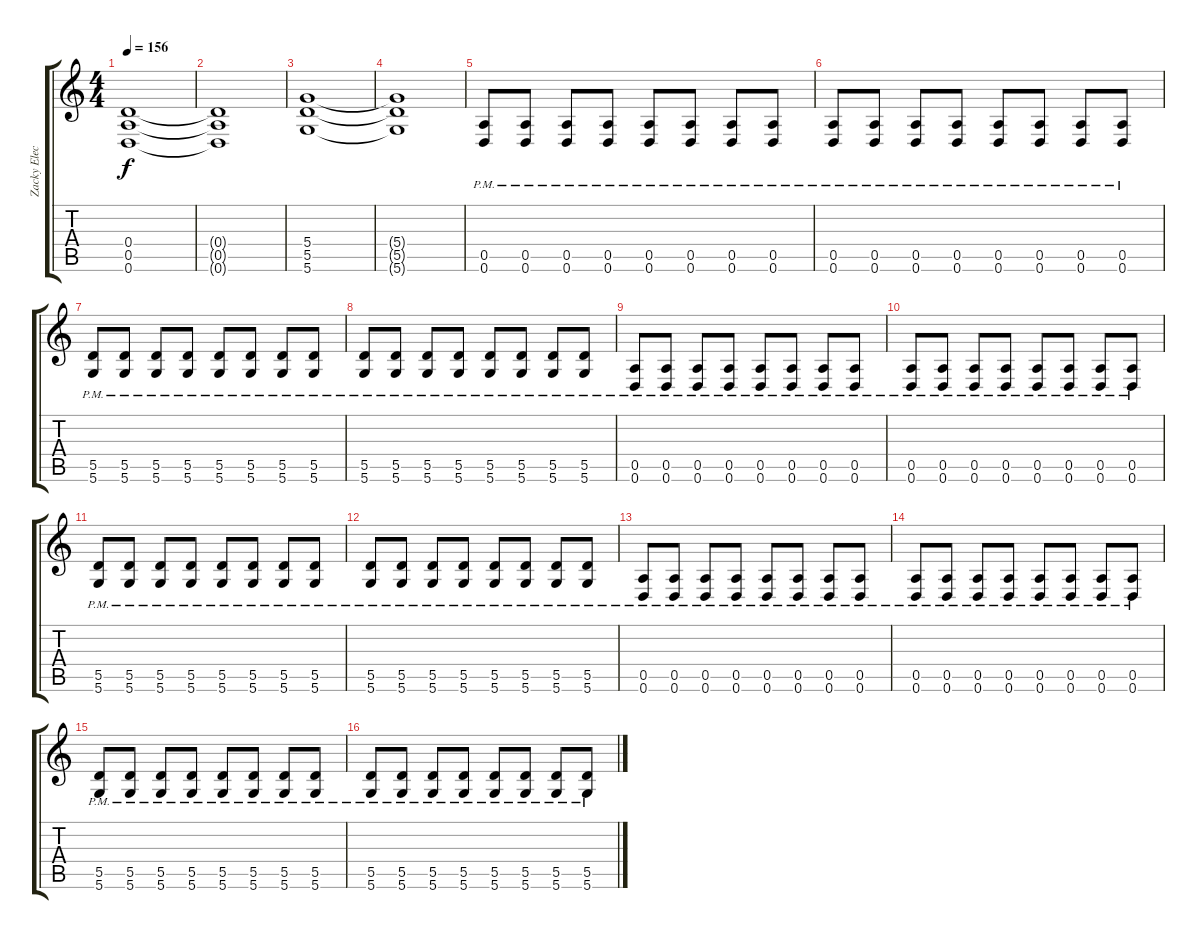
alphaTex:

\track ("Zacky Electric" "Zacky Elec") {instrument distortionguitar}
\staff {score tabs}
\tuning (E4 B3 G3 D3 A2 D2) {hide}
\ts (4 4)
\tempo 156
\clef g2
\ks c
(0.4 0.5 0.6).1{dy f} |
(0.4{t} 0.5{t} 0.6{t}).1 |
(5.4 5.5 5.6).1 |
(5.4{t} 5.5{t} 5.6{t}).1 |
(0.5{pm} 0.6{pm}).8{volume 12} (0.5{pm} 0.6{pm}).8 (0.5{pm} 0.6{pm}).8 (0.5{pm} 0.6{pm}).8 (0.5{pm} 0.6{pm}).8 (0.5{pm} 0.6{pm}).8 (0.5{pm} 0.6{pm}).8 (0.5{pm} 0.6{pm}).8 |
(0.5{pm} 0.6{pm}).8 (0.5{pm} 0.6{pm}).8 (0.5{pm} 0.6{pm}).8 (0.5{pm} 0.6{pm}).8 (0.5{pm} 0.6{pm}).8 (0.5{pm} 0.6{pm}).8 (0.5{pm} 0.6{pm}).8 (0.5{pm} 0.6{pm}).8 |
(5.5{pm} 5.6{pm}).8 (5.5{pm} 5.6{pm}).8 (5.5{pm} 5.6{pm}).8 (5.5{pm} 5.6{pm}).8 (5.5{pm} 5.6{pm}).8 (5.5{pm} 5.6{pm}).8 (5.5{pm} 5.6{pm}).8 (5.5{pm} 5.6{pm}).8 |
(5.5{pm} 5.6{pm}).8 (5.5{pm} 5.6{pm}).8 (5.5{pm} 5.6{pm}).8 (5.5{pm} 5.6{pm}).8 (5.5{pm} 5.6).8 (5.5{pm} 5.6).8 (5.5{pm} 5.6).8 (5.5{pm} 5.6).8 |
(0.5{pm} 0.6{pm}).8{volume 14} (0.5{pm} 0.6{pm}).8 (0.5{pm} 0.6{pm}).8 (0.5{pm} 0.6{pm}).8 (0.5{pm} 0.6{pm}).8 (0.5{pm} 0.6{pm}).8 (0.5{pm} 0.6{pm}).8 (0.5{pm} 0.6{pm}).8 |
(0.5{pm} 0.6{pm}).8 (0.5{pm} 0.6{pm}).8 (0.5{pm} 0.6{pm}).8 (0.5{pm} 0.6{pm}).8 (0.5{pm} 0.6{pm}).8 (0.5{pm} 0.6{pm}).8 (0.5{pm} 0.6{pm}).8 (0.5{pm} 0.6{pm}).8 |
(5.5{pm} 5.6{pm}).8 (5.5{pm} 5.6{pm}).8 (5.5{pm} 5.6{pm}).8 (5.5{pm} 5.6{pm}).8 (5.5{pm} 5.6{pm}).8 (5.5{pm} 5.6{pm}).8 (5.5{pm} 5.6{pm}).8 (5.5{pm} 5.6{pm}).8 |
(5.5{pm} 5.6{pm}).8 (5.5{pm} 5.6{pm}).8 (5.5{pm} 5.6{pm}).8 (5.5{pm} 5.6{pm}).8 (5.5{pm} 5.6).8 (5.5{pm} 5.6).8 (5.5{pm} 5.6).8 (5.5{pm} 5.6).8 |
(0.5{pm} 0.6{pm}).8{volume 16} (0.5{pm} 0.6{pm}).8 (0.5{pm} 0.6{pm}).8 (0.5{pm} 0.6{pm}).8 (0.5{pm} 0.6{pm}).8 (0.5{pm} 0.6{pm}).8 (0.5{pm} 0.6{pm}).8 (0.5{pm} 0.6{pm}).8 |
(0.5{pm} 0.6{pm}).8 (0.5{pm} 0.6{pm}).8 (0.5{pm} 0.6{pm}).8 (0.5{pm} 0.6{pm}).8 (0.5{pm} 0.6{pm}).8 (0.5{pm} 0.6{pm}).8 (0.5{pm} 0.6{pm}).8 (0.5{pm} 0.6{pm}).8 |
(5.5{pm} 5.6{pm}).8 (5.5{pm} 5.6{pm}).8 (5.5{pm} 5.6{pm}).8 (5.5{pm} 5.6{pm}).8 (5.5{pm} 5.6{pm}).8 (5.5{pm} 5.6{pm}).8 (5.5{pm} 5.6{pm}).8 (5.5{pm} 5.6{pm}).8 |
(5.5{pm} 5.6{pm}).8 (5.5{pm} 5.6{pm}).8 (5.5{pm} 5.6{pm}).8 (5.5{pm} 5.6{pm}).8 (5.5{pm} 5.6).8 (5.5{pm} 5.6).8 (5.5{pm} 5.6).8 (5.5{pm} 5.6).8
